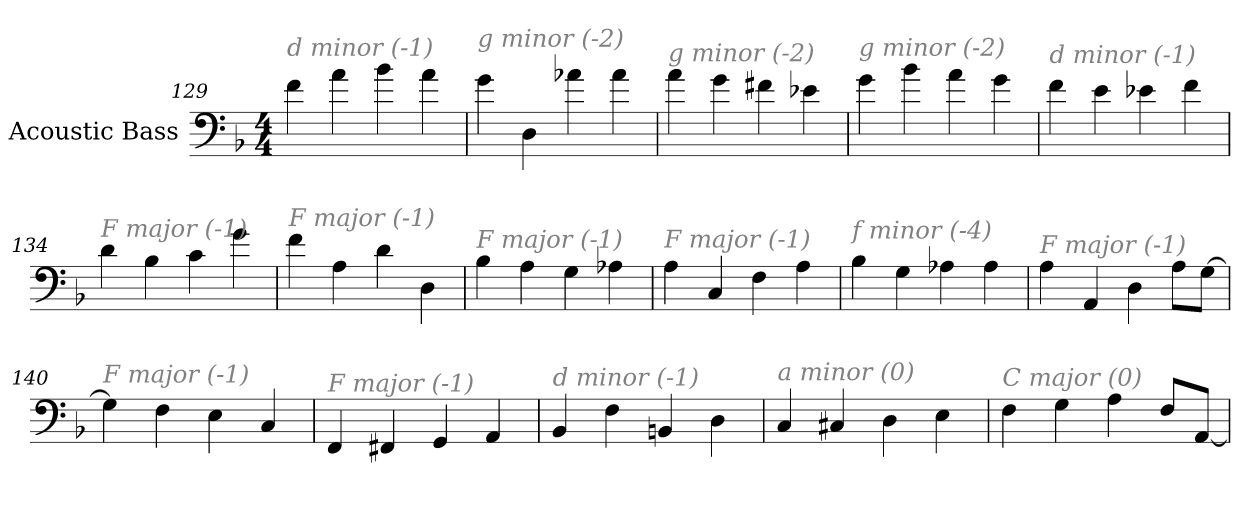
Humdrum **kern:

**kern
*part1
*staff1
*I"Acoustic Bass
*clefF4
*ITrd7c12
*k[b-]
*F:
*M4/4
=129
!LO:TX:i:color=#808080:t=d minor (-1)
4F
4A
4B-
4A
=130
!LO:TX:i:color=#808080:t=g minor (-2)
4G
4DD
4A-X
4A-
=131
!LO:TX:i:color=#808080:t=g minor (-2)
4A
4G
4F#X
4E-X
=132
!LO:TX:i:color=#808080:t=g minor (-2)
4G
4B-
4A
4G
=133
!LO:TX:i:color=#808080:t=d minor (-1)
4F
4E
4E-X
4F
=134
!LO:TX:i:color=#808080:t=F major (-1)
4D
4BB-
4C
4G
=135
!LO:TX:i:color=#808080:t=F major (-1)
4F
4AA
4D
4DD
=136
!LO:TX:i:color=#808080:t=F major (-1)
4BB-
4AA
4GG
4AA-X
=137
!LO:TX:i:color=#808080:t=F major (-1)
4AA
4CC
4FF
4AA
=138
!LO:TX:i:color=#808080:t=f minor (-4)
4BB-
4GG
4AA-X
4AA-
=139
!LO:TX:i:color=#808080:t=F major (-1)
4AA
4AAA
4DD
8AAL
[8GGJ
=140
!LO:TX:i:color=#808080:t=F major (-1)
4GG]
4FF
4EE
4CC
=141
!LO:TX:i:color=#808080:t=F major (-1)
4FFF
4FFF#X
4GGG
4AAA
=142
!LO:TX:i:color=#808080:t=d minor (-1)
4BBB-
4FF
4BBBn
4DD
=143
!LO:TX:i:color=#808080:t=a minor (0)
4CC
4CC#X
4DD
4EE
=144
!LO:TX:i:color=#808080:t=C major (0)
4FF
4GG
4AA
8FFL
[8AAAJ
=
*-
